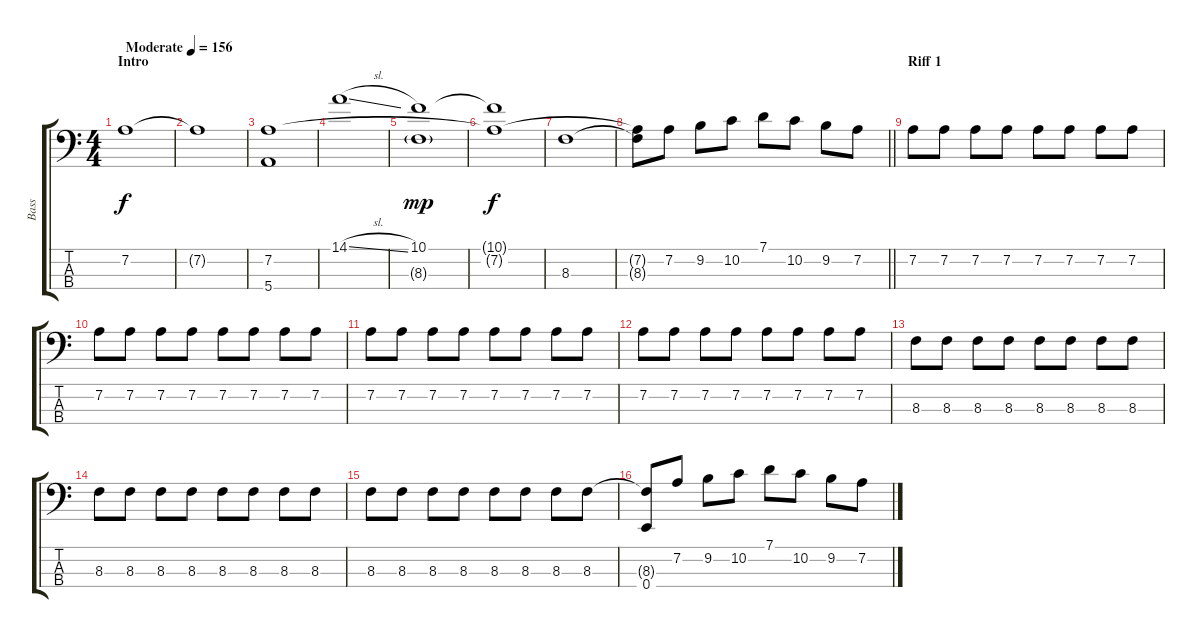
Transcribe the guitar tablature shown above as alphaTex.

\track ("Bass" "Bass") {instrument electricbassfinger}
\staff {score tabs}
\tuning (G2 D2 A1 E1) {hide}
\ts (4 4)
\section ("" "Intro")
\tempo (156 "Moderate")
\clef f4
\ks c
7.2.1{dy f instrument electricbassfinger} |
7.2{t}.1 |
(7.2 5.4).1 |
14.1{sl}.1 |
(10.1 8.3{g}).1{dy mp} |
(10.1{t} 7.2{t}).1{dy f} |
8.3.1 |
\barLineRight lightlight
(7.2{t} 8.3{t}).8 7.2.8 9.2.8 10.2.8 7.1.8 10.2.8 9.2.8 7.2.8 |
\section ("" "Riff 1")
7.2.8 7.2.8 7.2.8 7.2.8 7.2.8 7.2.8 7.2.8 7.2.8 |
7.2.8 7.2.8 7.2.8 7.2.8 7.2.8 7.2.8 7.2.8 7.2.8 |
7.2.8 7.2.8 7.2.8 7.2.8 7.2.8 7.2.8 7.2.8 7.2.8 |
7.2.8 7.2.8 7.2.8 7.2.8 7.2.8 7.2.8 7.2.8 7.2.8 |
8.3.8 8.3.8 8.3.8 8.3.8 8.3.8 8.3.8 8.3.8 8.3.8 |
8.3.8 8.3.8 8.3.8 8.3.8 8.3.8 8.3.8 8.3.8 8.3.8 |
8.3.8 8.3.8 8.3.8 8.3.8 8.3.8 8.3.8 8.3.8 8.3.8 |
(8.3{t} 0.4).8 7.2.8 9.2.8 10.2.8 7.1.8 10.2.8 9.2.8 7.2.8
